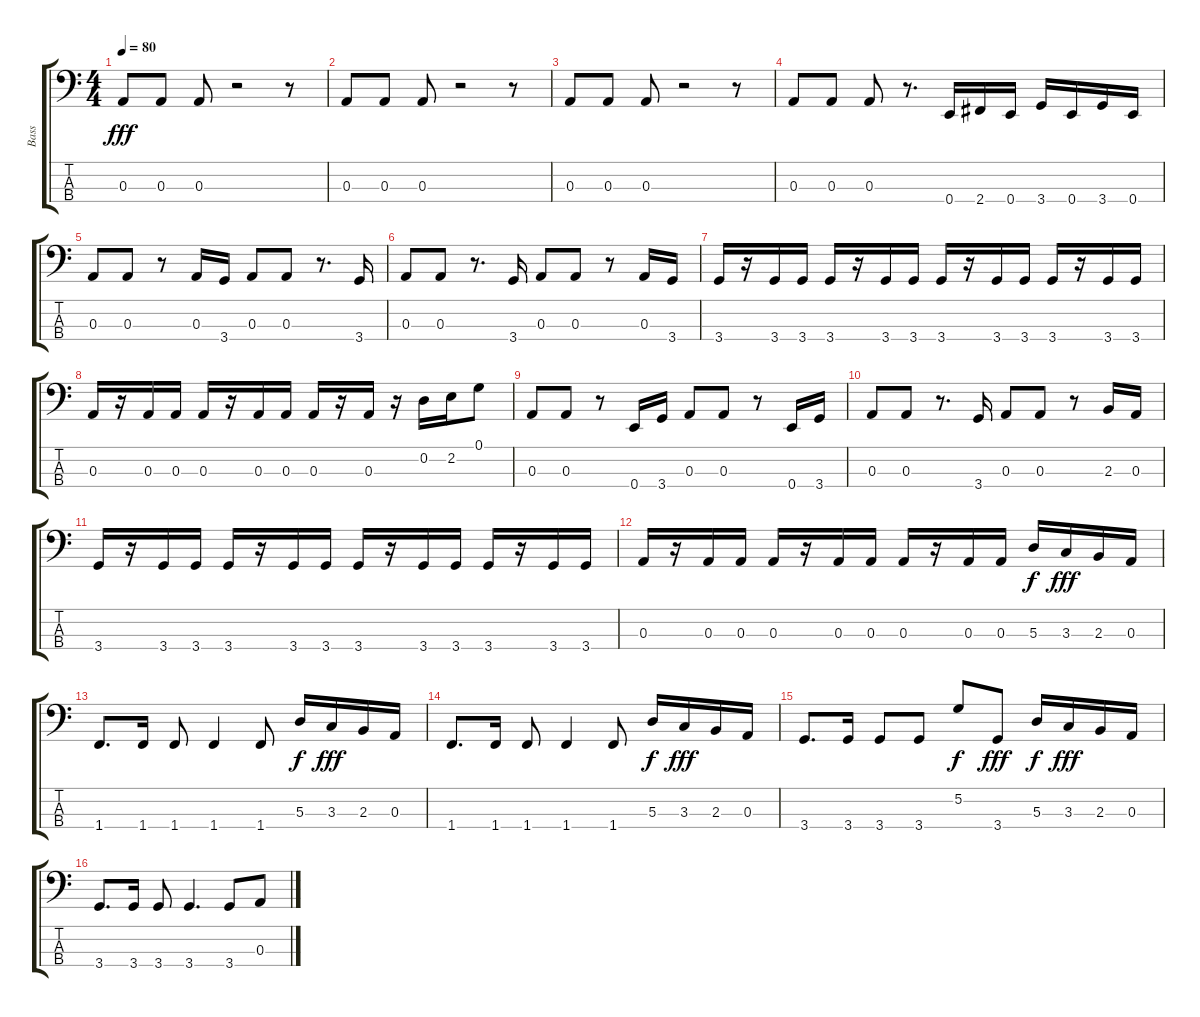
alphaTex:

\track ("Bass" "Bass") {instrument electricbassfinger}
\staff {score tabs}
\tuning (G2 D2 A1 E1) {hide}
\ts (4 4)
\tempo 80
\clef f4
\ks c
0.3.8{dy fff} 0.3.8 0.3.8 r.2 r.8 |
0.3.8 0.3.8 0.3.8 r.2 r.8 |
0.3.8 0.3.8 0.3.8 r.2 r.8 |
0.3.8 0.3.8 0.3.8 r.8{d} 0.4.16 2.4.16 0.4.16 3.4.16 0.4.16 3.4.16 0.4.16 |
0.3.8 0.3.8 r.8 0.3.16 3.4.16 0.3.8 0.3.8 r.8{d} 3.4.16 |
0.3.8 0.3.8 r.8{d} 3.4.16 0.3.8 0.3.8 r.8 0.3.16 3.4.16 |
3.4.16 r.16 3.4.16 3.4.16 3.4.16 r.16 3.4.16 3.4.16 3.4.16 r.16 3.4.16 3.4.16 3.4.16 r.16 3.4.16 3.4.16 |
0.3.16 r.16 0.3.16 0.3.16 0.3.16 r.16 0.3.16 0.3.16 0.3.16 r.16 0.3.16 r.16 0.2.16 2.2.16 0.1.8 |
0.3.8 0.3.8 r.8 0.4.16 3.4.16 0.3.8 0.3.8 r.8 0.4.16 3.4.16 |
0.3.8 0.3.8 r.8{d} 3.4.16 0.3.8 0.3.8 r.8 2.3.16 0.3.16 |
3.4.16 r.16 3.4.16 3.4.16 3.4.16 r.16 3.4.16 3.4.16 3.4.16 r.16 3.4.16 3.4.16 3.4.16 r.16 3.4.16 3.4.16 |
0.3.16 r.16 0.3.16 0.3.16 0.3.16 r.16 0.3.16 0.3.16 0.3.16 r.16 0.3.16 0.3.16 5.3.16{dy f} 3.3.16{dy fff} 2.3.16 0.3.16 |
1.4.8{d} 1.4.16 1.4.8 1.4.4 1.4.8 5.3.16{dy f} 3.3.16{dy fff} 2.3.16 0.3.16 |
1.4.8{d} 1.4.16 1.4.8 1.4.4 1.4.8 5.3.16{dy f} 3.3.16{dy fff} 2.3.16 0.3.16 |
3.4.8{d} 3.4.16 3.4.8 3.4.8 5.2.8{dy f} 3.4.8{dy fff} 5.3.16{dy f} 3.3.16{dy fff} 2.3.16 0.3.16 |
3.4.8{d} 3.4.16 3.4.8 3.4.4{d} 3.4.8 0.3.8
